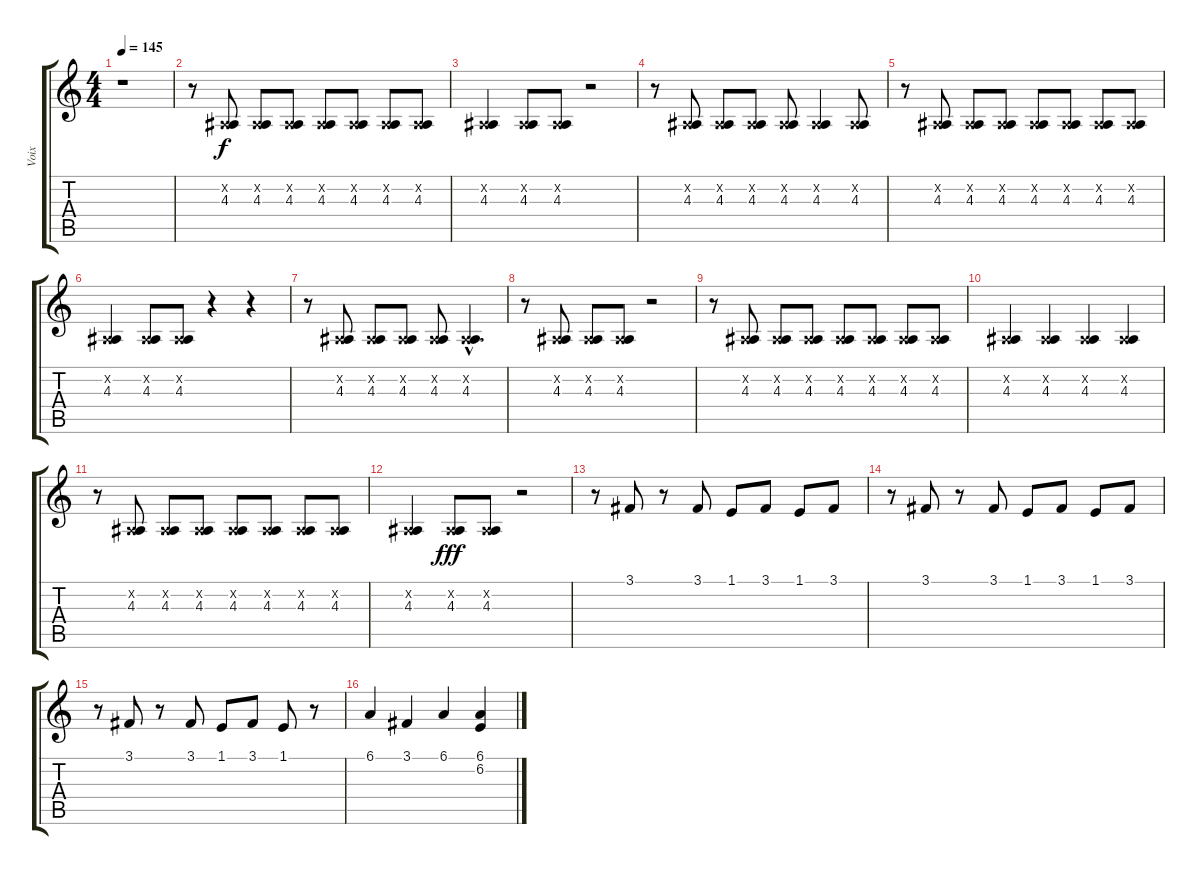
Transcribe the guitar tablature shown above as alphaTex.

\track ("Voix" "Voix") {instrument synthbrass2}
\staff {score tabs}
\tuning (Eb4 Bb3 Gb3 Db3 Ab2 Eb2) {hide}
\ts (4 4)
\tempo 145
\clef g2
\ks c
r.1{dy f} |
r.8 (0.2{x} 4.3).8 (0.2{x} 4.3).8 (0.2{x} 4.3).8 (0.2{x} 4.3).8 (0.2{x} 4.3).8 (0.2{x} 4.3).8 (0.2{x} 4.3).8 |
(0.2{x} 4.3).4 (0.2{x} 4.3).8 (0.2{x} 4.3).8 r.2 |
r.8 (0.2{x} 4.3).8 (0.2{x} 4.3).8 (0.2{x} 4.3).8 (0.2{x} 4.3).8 (0.2{x} 4.3).4 (0.2{x} 4.3).8 |
r.8 (0.2{x} 4.3).8{instrument guitarharmonics} (0.2{x} 4.3).8 (0.2{x} 4.3).8 (0.2{x} 4.3).8 (0.2{x} 4.3).8 (0.2{x} 4.3).8 (0.2{x} 4.3).8 |
(0.2{x} 4.3).4 (0.2{x} 4.3).8 (0.2{x} 4.3).8 r.4 r.4 |
r.8 (0.2{x} 4.3).8 (0.2{x} 4.3).8 (0.2{x} 4.3).8 (0.2{x} 4.3).8 (0.2{hac x} 4.3{hac}).4{d} |
r.8 (0.2{x} 4.3).8 (0.2{x} 4.3).8 (0.2{x} 4.3).8 r.2 |
r.8 (0.2{x} 4.3).8 (0.2{x} 4.3).8 (0.2{x} 4.3).8 (0.2{x} 4.3).8 (0.2{x} 4.3).8 (0.2{x} 4.3).8 (0.2{x} 4.3).8 |
(0.2{x} 4.3).4 (0.2{x} 4.3).4 (0.2{x} 4.3).4 (0.2{x} 4.3).4 |
r.8 (0.2{x} 4.3).8 (0.2{x} 4.3).8 (0.2{x} 4.3).8 (0.2{x} 4.3).8 (0.2{x} 4.3).8 (0.2{x} 4.3).8 (0.2{x} 4.3).8 |
(0.2{x} 4.3).4 (0.2{x} 4.3).8{dy fff} (0.2{x} 4.3).8 r.2 |
r.8 3.1.8{instrument synthbrass2} r.8 3.1.8 1.1.8 3.1.8 1.1.8 3.1.8 |
r.8 3.1.8 r.8 3.1.8 1.1.8 3.1.8 1.1.8 3.1.8 |
r.8 3.1.8 r.8 3.1.8 1.1.8 3.1.8 1.1.8 r.8 |
6.1.4 3.1.4 6.1.4 (6.1 6.2).4
